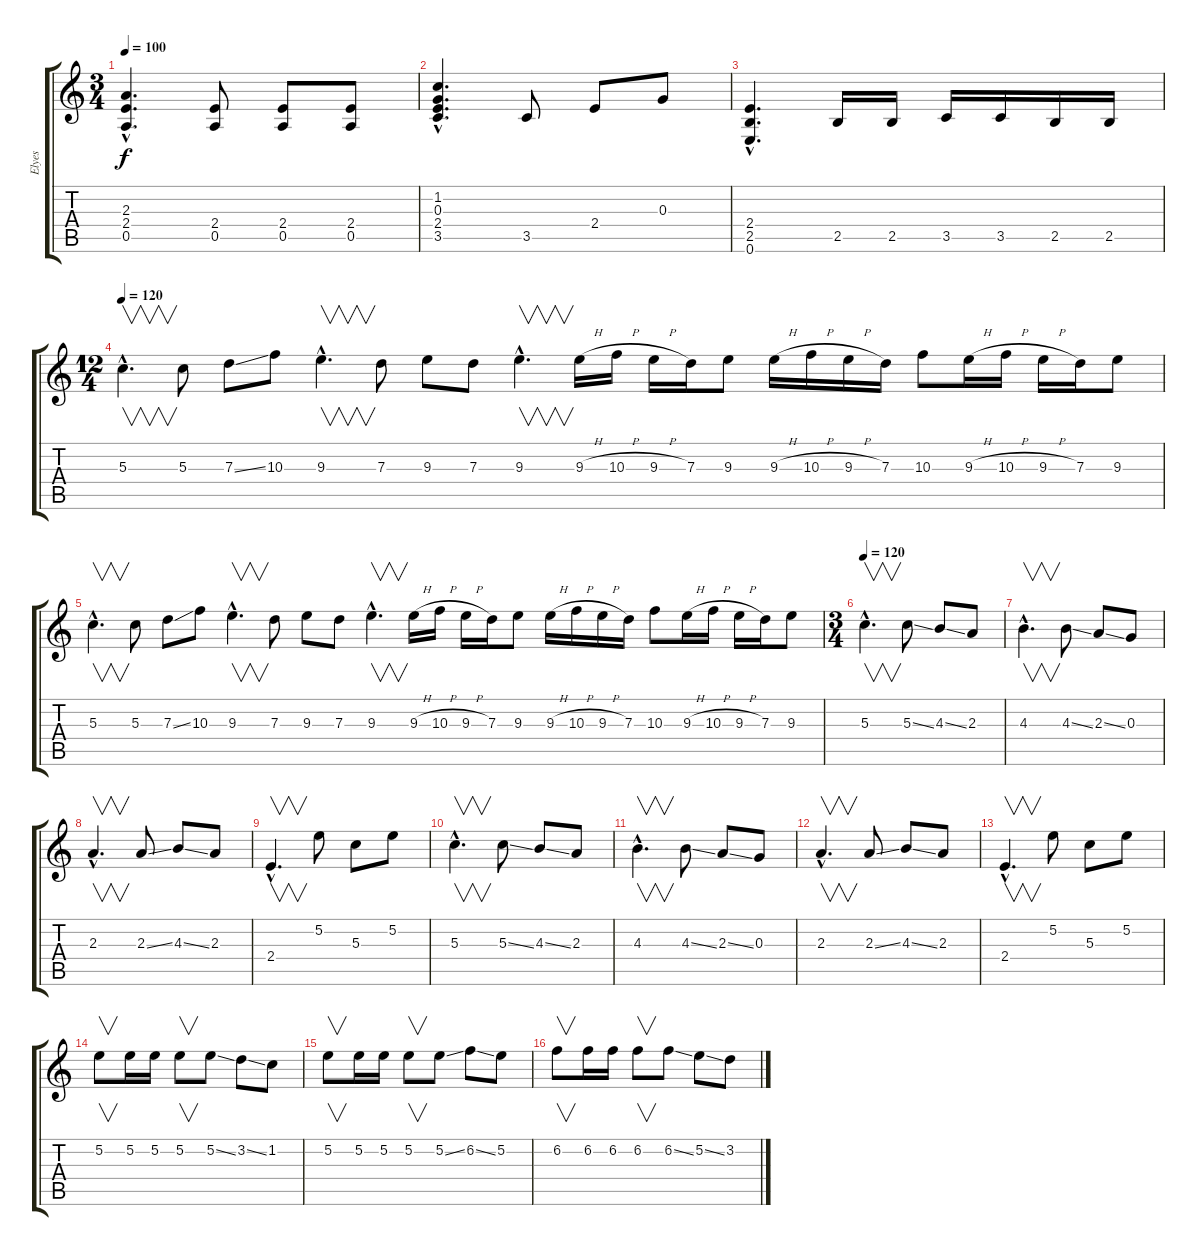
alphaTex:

\track ("Elyes" "Elyes") {instrument distortionguitar}
\staff {score tabs}
\tuning (E4 B3 G3 D3 A2 E2) {hide}
\ts (3 4)
\tempo 100
\clef g2
\ks c
(2.3{hac t} 2.4{hac t} 0.5{hac t}).4{d dy f} (2.4 0.5).8 (2.4 0.5).8 (2.4 0.5).8 |
(1.2{hac} 0.3{hac} 2.4{hac} 3.5{hac}).4{d} 3.5.8 2.4.8 0.3.8 |
(2.4{hac} 2.5{hac} 0.6{hac}).4{d} 2.5.16 2.5.16 3.5.16 3.5.16 2.5.16 2.5.16 |
\ts (12 4)
\tempo 120
5.3{hac}.4{v d} 5.3.8 7.3{ss}.8 10.3.8 9.3{hac}.4{v d} 7.3.8 9.3.8 7.3.8 9.3{hac}.4{v d} 9.3{h}.16 10.3{h}.16 9.3{h}.16 7.3.16 9.3.8 9.3{h}.16 10.3{h}.16 9.3{h}.16 7.3.16 10.3.8 9.3{h}.16 10.3{h}.16 9.3{h}.16 7.3.16 9.3.8 |
5.3{hac}.4{v d} 5.3.8 7.3{ss}.8 10.3.8 9.3{hac}.4{v d} 7.3.8 9.3.8 7.3.8 9.3{hac}.4{v d} 9.3{h}.16 10.3{h}.16 9.3{h}.16 7.3.16 9.3.8 9.3{h}.16 10.3{h}.16 9.3{h}.16 7.3.16 10.3.8 9.3{h}.16 10.3{h}.16 9.3{h}.16 7.3.16 9.3.8 |
\ts (3 4)
\tempo 120
5.3{hac}.4{v d} 5.3{ss}.8 4.3{ss}.8 2.3.8 |
4.3{hac}.4{v d} 4.3{ss}.8 2.3{ss}.8 0.3.8 |
2.3{hac}.4{v d} 2.3{ss}.8 4.3{ss}.8 2.3.8 |
2.4{hac}.4{v d} 5.2.8 5.3.8 5.2.8 |
5.3{hac}.4{v d} 5.3{ss}.8 4.3{ss}.8 2.3.8 |
4.3{hac}.4{v d} 4.3{ss}.8 2.3{ss}.8 0.3.8 |
2.3{hac}.4{v d} 2.3{ss}.8 4.3{ss}.8 2.3.8 |
2.4{hac}.4{v d} 5.2.8 5.3.8 5.2.8 |
5.2.8{v} 5.2.16 5.2.16 5.2.8{v} 5.2{ss}.8 3.2{ss}.8 1.2.8 |
5.2.8{v} 5.2.16 5.2.16 5.2.8{v} 5.2{ss}.8 6.2{ss}.8 5.2.8 |
6.2.8{v} 6.2.16 6.2.16 6.2.8{v} 6.2{ss}.8 5.2{ss}.8 3.2.8
